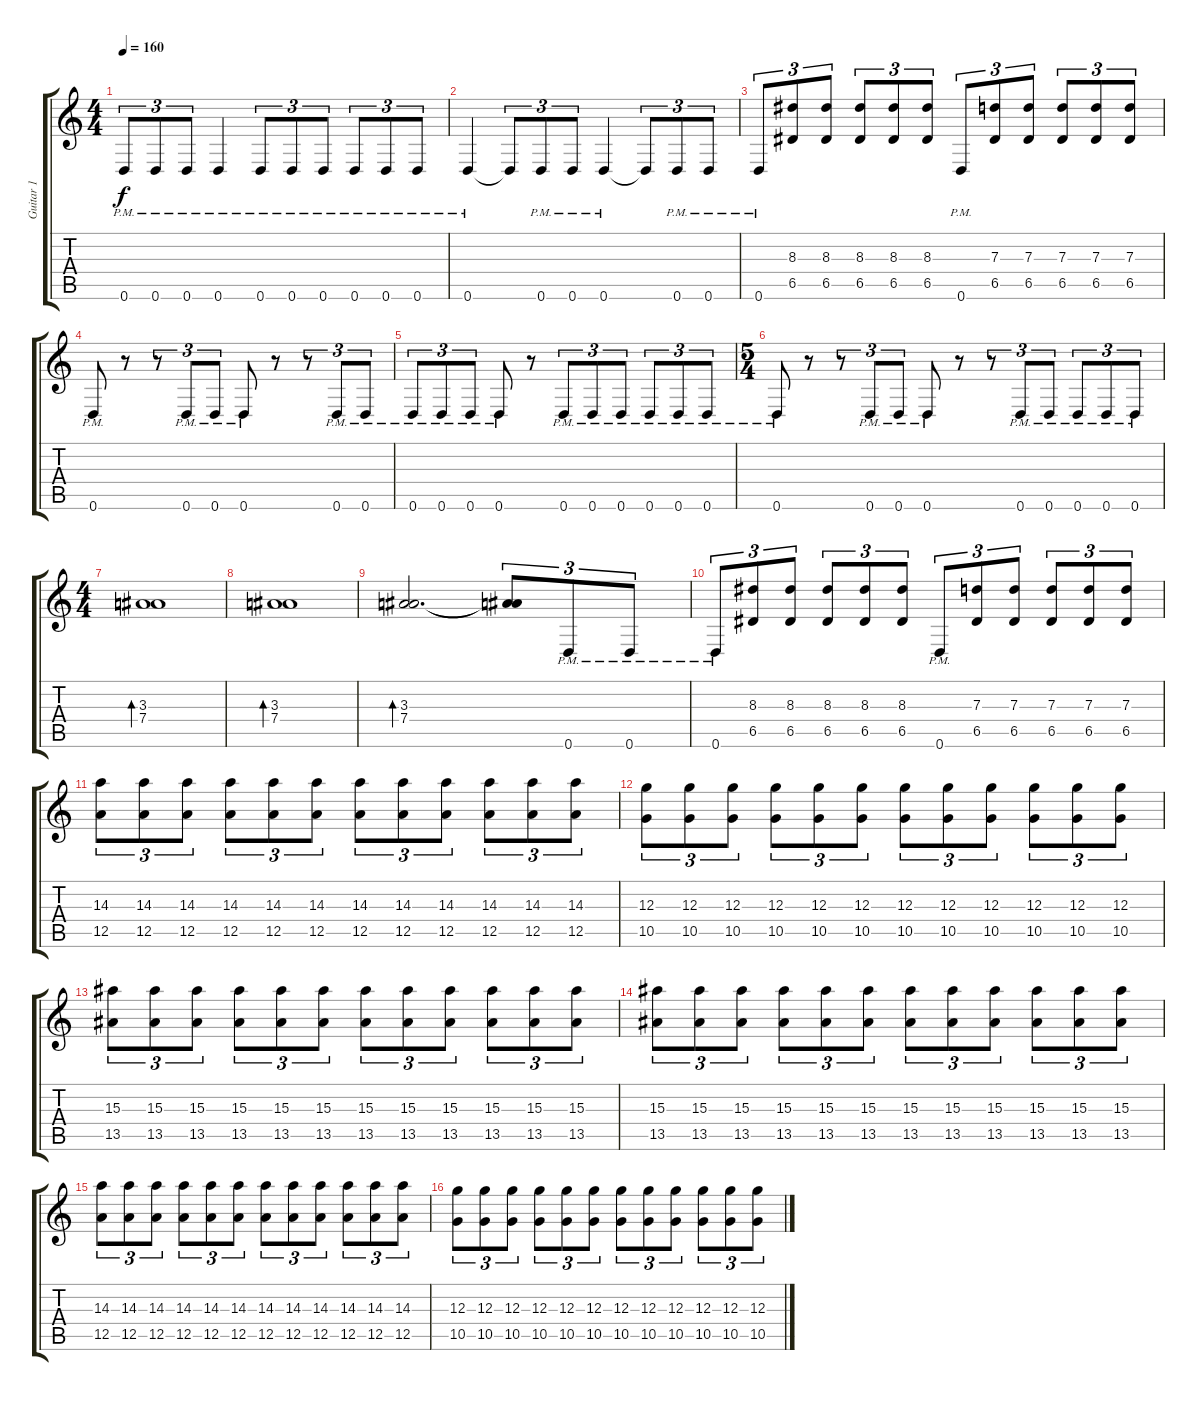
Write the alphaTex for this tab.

\track ("Guitar 1" "Guitar 1") {instrument distortionguitar}
\staff {score tabs}
\tuning (E4 B3 G3 D3 A2 D2) {hide}
\ts (4 4)
\tempo 160
\clef g2
\ks c
0.6{pm}.8{tu (3 2) dy f} 0.6{pm}.8{tu (3 2)} 0.6{pm}.8{tu (3 2)} 0.6{pm}.4 0.6{pm}.8{tu (3 2)} 0.6{pm}.8{tu (3 2)} 0.6{pm}.8{tu (3 2)} 0.6{pm}.8{tu (3 2)} 0.6{pm}.8{tu (3 2)} 0.6{pm}.8{tu (3 2)} |
0.6{pm}.4 0.6{t}.8{tu (3 2)} 0.6{pm}.8{tu (3 2)} 0.6{pm}.8{tu (3 2)} 0.6{pm}.4 0.6{t}.8{tu (3 2)} 0.6{pm}.8{tu (3 2)} 0.6{pm}.8{tu (3 2)} |
0.6{pm}.8{tu (3 2)} (8.3 6.5).8{tu (3 2)} (8.3 6.5).8{tu (3 2)} (8.3 6.5).8{tu (3 2)} (8.3 6.5).8{tu (3 2)} (8.3 6.5).8{tu (3 2)} 0.6{pm}.8{tu (3 2)} (7.3 6.5).8{tu (3 2)} (7.3 6.5).8{tu (3 2)} (7.3 6.5).8{tu (3 2)} (7.3 6.5).8{tu (3 2)} (7.3 6.5).8{tu (3 2)} |
0.6{pm}.8 r.8 r.8{tu (3 2)} 0.6{pm}.8{tu (3 2)} 0.6{pm}.8{tu (3 2)} 0.6{pm}.8 r.8 r.8{tu (3 2)} 0.6{pm}.8{tu (3 2)} 0.6{pm}.8{tu (3 2)} |
0.6{pm}.8{tu (3 2)} 0.6{pm}.8{tu (3 2)} 0.6{pm}.8{tu (3 2)} 0.6{pm}.8 r.8 0.6{pm}.8{tu (3 2)} 0.6{pm}.8{tu (3 2)} 0.6{pm}.8{tu (3 2)} 0.6{pm}.8{tu (3 2)} 0.6{pm}.8{tu (3 2)} 0.6{pm}.8{tu (3 2)} |
\ts (5 4)
0.6{pm}.8 r.8 r.8{tu (3 2)} 0.6{pm}.8{tu (3 2)} 0.6{pm}.8{tu (3 2)} 0.6{pm}.8 r.8 r.8{tu (3 2)} 0.6{pm}.8{tu (3 2)} 0.6{pm}.8{tu (3 2)} 0.6{pm}.8{tu (3 2)} 0.6{pm}.8{tu (3 2)} 0.6{pm}.8{tu (3 2)} |
\ts (4 4)
(3.3 7.4).1{bd 480} |
(3.3 7.4).1{bd 480} |
(3.3 7.4).2{d bd 480} (3.3{t} 7.4{t}).8{tu (3 2)} 0.6{pm}.8{tu (3 2)} 0.6{pm}.8{tu (3 2)} |
0.6{pm}.8{tu (3 2)} (8.3 6.5).8{tu (3 2)} (8.3 6.5).8{tu (3 2)} (8.3 6.5).8{tu (3 2)} (8.3 6.5).8{tu (3 2)} (8.3 6.5).8{tu (3 2)} 0.6{pm}.8{tu (3 2)} (7.3 6.5).8{tu (3 2)} (7.3 6.5).8{tu (3 2)} (7.3 6.5).8{tu (3 2)} (7.3 6.5).8{tu (3 2)} (7.3 6.5).8{tu (3 2)} |
(14.3 12.5).8{tu (3 2)} (14.3 12.5).8{tu (3 2)} (14.3 12.5).8{tu (3 2)} (14.3 12.5).8{tu (3 2)} (14.3 12.5).8{tu (3 2)} (14.3 12.5).8{tu (3 2)} (14.3 12.5).8{tu (3 2)} (14.3 12.5).8{tu (3 2)} (14.3 12.5).8{tu (3 2)} (14.3 12.5).8{tu (3 2)} (14.3 12.5).8{tu (3 2)} (14.3 12.5).8{tu (3 2)} |
(12.3 10.5).8{tu (3 2)} (12.3 10.5).8{tu (3 2)} (12.3 10.5).8{tu (3 2)} (12.3 10.5).8{tu (3 2)} (12.3 10.5).8{tu (3 2)} (12.3 10.5).8{tu (3 2)} (12.3 10.5).8{tu (3 2)} (12.3 10.5).8{tu (3 2)} (12.3 10.5).8{tu (3 2)} (12.3 10.5).8{tu (3 2)} (12.3 10.5).8{tu (3 2)} (12.3 10.5).8{tu (3 2)} |
(15.3 13.5).8{tu (3 2)} (15.3 13.5).8{tu (3 2)} (15.3 13.5).8{tu (3 2)} (15.3 13.5).8{tu (3 2)} (15.3 13.5).8{tu (3 2)} (15.3 13.5).8{tu (3 2)} (15.3 13.5).8{tu (3 2)} (15.3 13.5).8{tu (3 2)} (15.3 13.5).8{tu (3 2)} (15.3 13.5).8{tu (3 2)} (15.3 13.5).8{tu (3 2)} (15.3 13.5).8{tu (3 2)} |
(15.3 13.5).8{tu (3 2)} (15.3 13.5).8{tu (3 2)} (15.3 13.5).8{tu (3 2)} (15.3 13.5).8{tu (3 2)} (15.3 13.5).8{tu (3 2)} (15.3 13.5).8{tu (3 2)} (15.3 13.5).8{tu (3 2)} (15.3 13.5).8{tu (3 2)} (15.3 13.5).8{tu (3 2)} (15.3 13.5).8{tu (3 2)} (15.3 13.5).8{tu (3 2)} (15.3 13.5).8{tu (3 2)} |
(14.3 12.5).8{tu (3 2)} (14.3 12.5).8{tu (3 2)} (14.3 12.5).8{tu (3 2)} (14.3 12.5).8{tu (3 2)} (14.3 12.5).8{tu (3 2)} (14.3 12.5).8{tu (3 2)} (14.3 12.5).8{tu (3 2)} (14.3 12.5).8{tu (3 2)} (14.3 12.5).8{tu (3 2)} (14.3 12.5).8{tu (3 2)} (14.3 12.5).8{tu (3 2)} (14.3 12.5).8{tu (3 2)} |
(12.3 10.5).8{tu (3 2)} (12.3 10.5).8{tu (3 2)} (12.3 10.5).8{tu (3 2)} (12.3 10.5).8{tu (3 2)} (12.3 10.5).8{tu (3 2)} (12.3 10.5).8{tu (3 2)} (12.3 10.5).8{tu (3 2)} (12.3 10.5).8{tu (3 2)} (12.3 10.5).8{tu (3 2)} (12.3 10.5).8{tu (3 2)} (12.3 10.5).8{tu (3 2)} (12.3 10.5).8{tu (3 2)}
